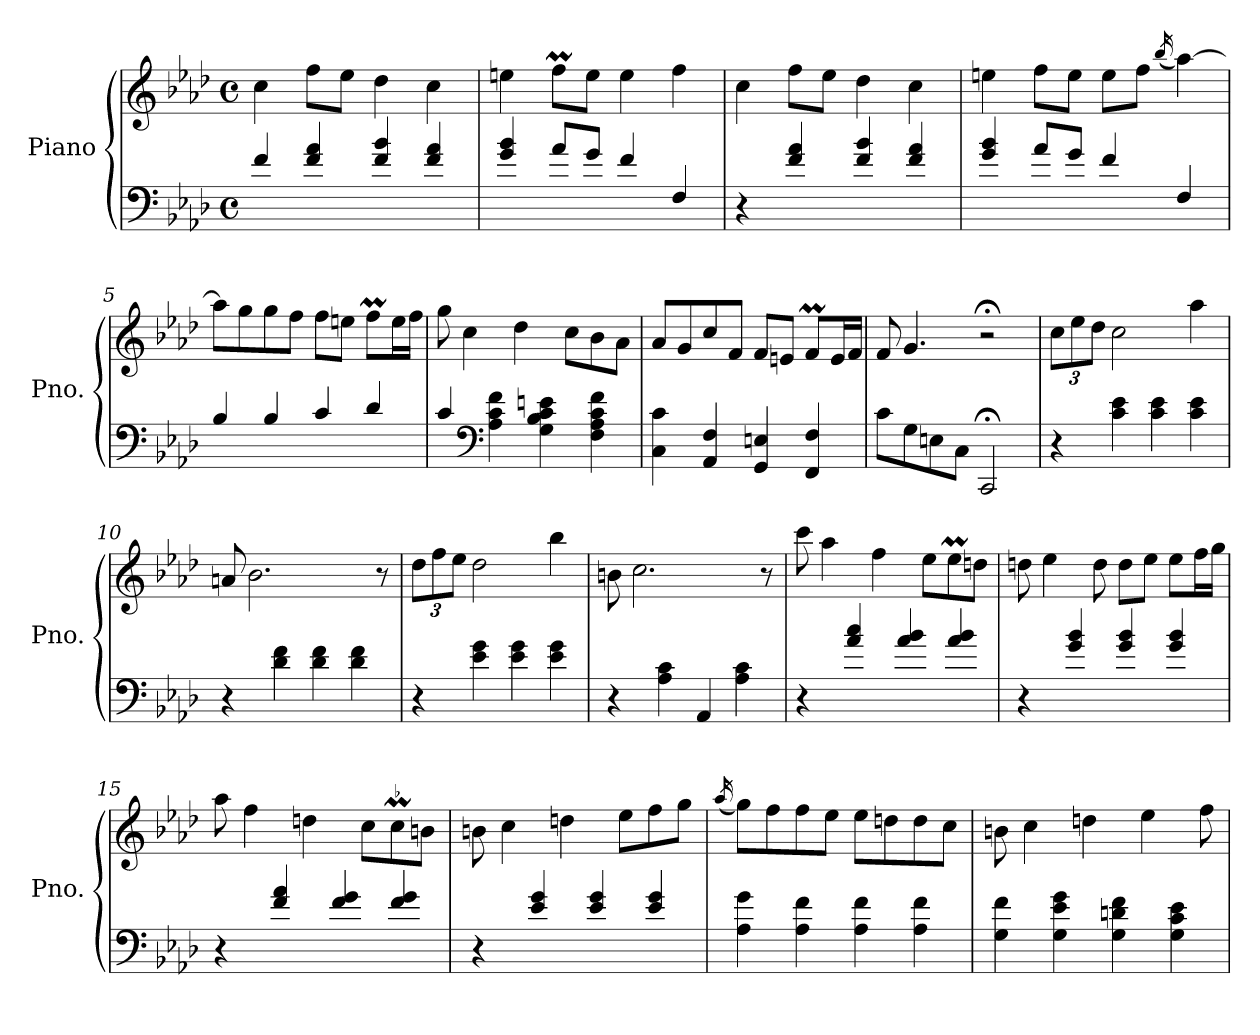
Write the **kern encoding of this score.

**kern	**kern
*part1	*part1
*staff2	*staff1
*I"Piano	*
*I'Pno.	*
*clefF4	*clefG2
*k[b-e-a-d-]	*k[b-e-a-d-]
*M4/4	*M4/4
*met(c)	*met(c)
=1	=1
4f/	4cc\
4f/ 4a-/	8ff\L
.	8ee-\J
4f/ 4b-/	4dd-\
4f/ 4a-/	4cc\
=2	=2
4g/ 4b-/	4een\
8a-/L	8ffM\L
8g/J	8ee\J
4f/	4ee\
4F/	4ff\
=3	=3
4r	4cc\
4f/ 4a-/	8ff\L
.	8ee-\J
4f/ 4b-/	4dd-\
4f/ 4a-/	4cc\
=4	=4
4g/ 4b-/	4een\
8a-/L	8ff\L
8g/J	8ee\J
4f/	8ee\L
.	8ff\J
.	(<16qbb-/
4F/	[4aa-\)
!!LO:LB:g=z
=5	=5
4B-/	8aa-\L]
.	8gg\
4B-/	8gg\
.	8ff\J
4c/	8ff\L
.	8een\J
4d-/	8ffM\L
.	16ee\L
.	16ff\JJ
=6	=6
4c/	8gg\
.	4cc\
*clefF4	*
4A-\ 4c\ 4f\	.
.	4dd-\
4G\ 4B-\ 4c\ 4en\	.
.	8cc\L
4F\ 4A-\ 4c\ 4f\	8b-\
.	8a-\J
=7	=7
4C\ 4c\	8a-/L
.	8g/
4AA-/ 4F/	8cc/
.	8f/J
4GG/ 4En/	8f/L
.	8en/J
4FF/ 4F/	8fM/L
.	16e/L
.	16f/JJ
=8	=8
8c\L	8f/
8G\	4.g/
8En\	.
8C\J	.
2CC;</	2r;<
!!LO:LB:g=z
=9	=9
*	*Xbrackettup
4r	12cc\L
.	12ee-\
.	12dd-\J
4c\ 4e-\	2cc\
4c\ 4e-\	.
4c\ 4e-\	4aa-\
=10	=10
4r	8an/
.	2.b-\
4d-\ 4f\	.
4d-\ 4f\	.
4d-\ 4f\	.
.	8r
=11	=11
4r	12dd-\L
.	12ff\
.	12ee-\J
4e-\ 4g\	2dd-\
4e-\ 4g\	.
4e-\ 4g\	4bb-\
=12	=12
4r	8bn\
.	2.cc\
4A-\ 4c\	.
4AA-/	.
4A-\ 4c\	.
.	8r
!!LO:LB:g=z
=13	=13
4r	8ccc\
.	4aa-\
4a-/ 4cc/	.
.	4ff\
4a-/ 4b-/	.
.	8ee-\L
4a-/ 4b-/	8ee-M\
.	8ddn\J
=14	=14
4r	8ddn\
.	4ee-\
4g/ 4b-/	.
.	8dd\
4g/ 4b-/	8dd\L
.	8ee-\J
4g/ 4b-/	8ee-\L
.	16ff\L
.	16gg\JJ
=15	=15
4r	8aa-\
.	4ff\
4f/ 4a-/	.
.	4ddn\
4f/ 4g/	.
.	8cc\L
4f/ 4g/	8ccm\
.	8bn\J
=16	=16
4r	8bn\
.	4cc\
4e-/ 4g/	.
.	4ddn\
4e-/ 4g/	.
.	8ee-\L
4e-/ 4g/	8ff\
.	8gg\J
!!LO:LB:g=z
=17	=17
.	(<16qaa-/
4A-\ 4g\	8gg\L)
.	8ff\
4A-\ 4f\	8ff\
.	8ee-\J
4A-\ 4f\	8ee-\L
.	8ddn\
4A-\ 4f\	8dd\
.	8cc\J
=18	=18
4G\ 4f\	8bn\
.	4cc\
4G\ 4e-\ 4g\	.
.	4ddn\
4G\ 4dn\ 4f\	.
.	4ee-\
4G\ 4c\ 4e-\	.
.	8ff\
=	=
*-	*-
